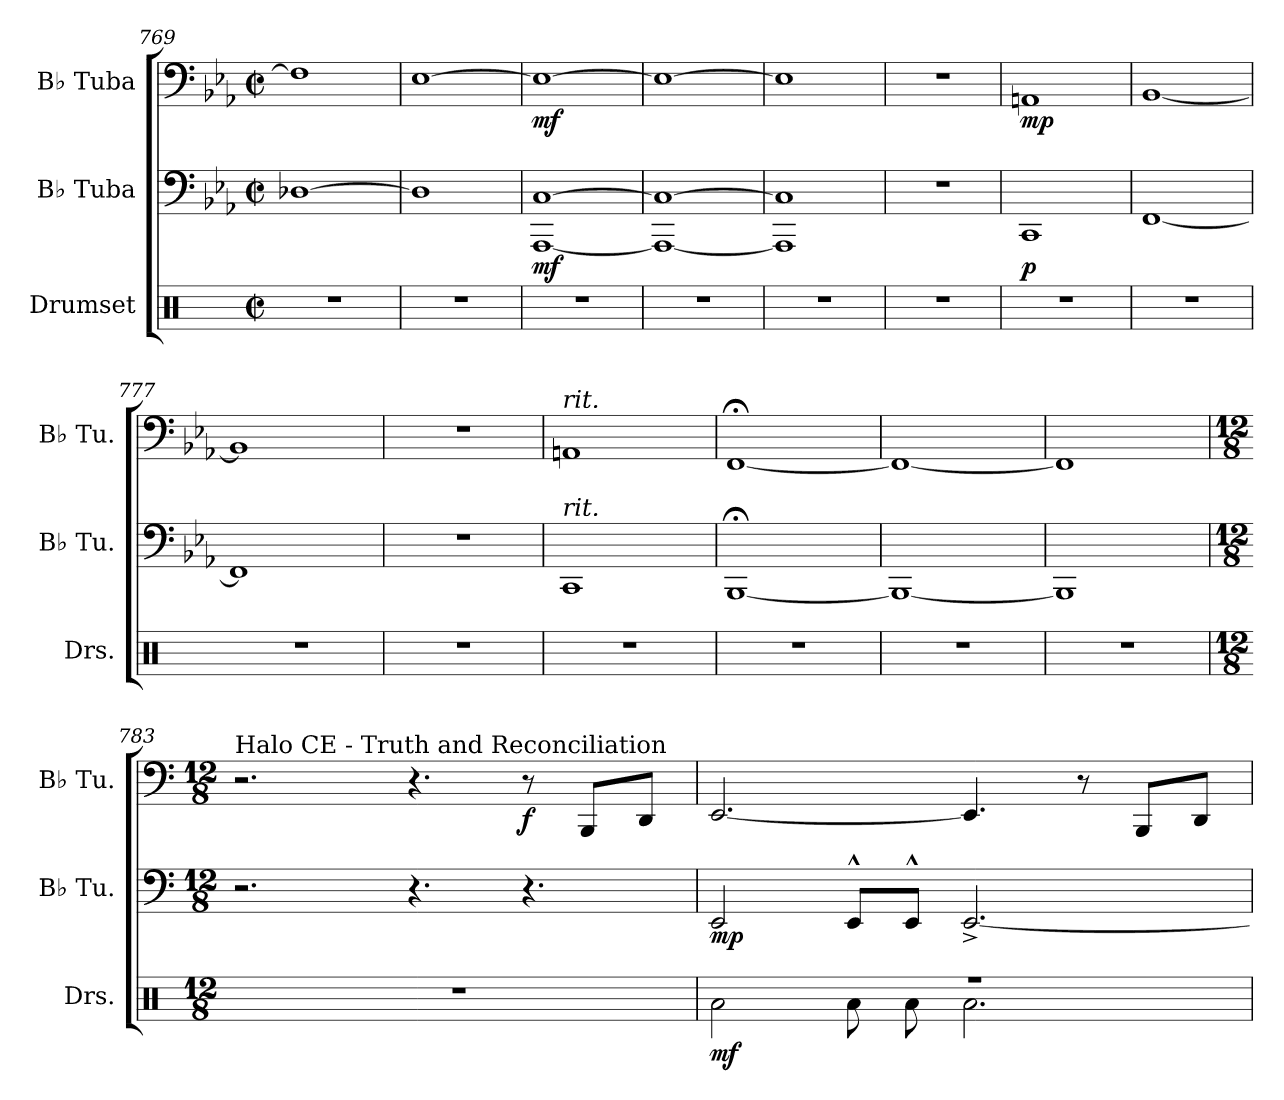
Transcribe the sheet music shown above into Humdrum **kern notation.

**kern	**dynam	**kern	**dynam	**kern	**dynam
*part3	*part3	*part2	*part2	*part1	*part1
*staff3	*staff3	*staff2	*staff2	*staff1	*staff1
*I"Drumset	*	*I"B♭ Tuba	*	*I"B♭ Tuba	*
*I'Drs.	*	*I'B♭ Tu.	*	*I'B♭ Tu.	*
*clefX	*	*clefF4	*	*clefF4	*
*k[]	*	*k[b-e-a-]	*	*k[b-e-a-]	*
*M2/2	*	*M2/2	*	*M2/2	*
*met(c|)	*	*met(c|)	*	*met(c|)	*
=769	=769	=769	=769	=769	=769
1r	.	[1D-X	.	1F]	.
=770	=770	=770	=770	=770	=770
1r	.	1D-]	.	[1E-	.
=771	=771	=771	=771	=771	=771
!	!	!	!LO:DY:b	!	!LO:DY:b
1r	.	[1AAA- [1C	mf	1E-_	mf
=772	=772	=772	=772	=772	=772
1r	.	1AAA-_ 1C_	.	1E-_	.
=773	=773	=773	=773	=773	=773
1r	.	1AAA-] 1C]	.	1E-]	.
=774	=774	=774	=774	=774	=774
1r	.	1r	.	1r	.
=775	=775	=775	=775	=775	=775
!	!	!	!LO:DY:b	!	!LO:DY:b
1r	.	1CC	p	1AAn	mp
!!LO:LB:g=z
=776	=776	=776	=776	=776	=776
1r	.	[1FF	.	[1BB-	.
=777	=777	=777	=777	=777	=777
1r	.	1FF]	.	1BB-]	.
=778	=778	=778	=778	=778	=778
1r	.	1r	.	1r	.
=779	=779	=779	=779	=779	=779
*	*	*	*	*MM120	*
!	!	!	!	!LO:TX:a:i:t=rit.	!
!	!	!LO:TX:a:i:t=rit.	!	!	!
1r	.	1CC	.	1AAn	.
=780	=780	=780	=780	=780	=780
*	*	*	*	*MM140	*
1r	.	[1BBB-;<	.	[1FF;<	.
=781	=781	=781	=781	=781	=781
1r	.	1BBB-_	.	1FF_	.
=782	=782	=782	=782	=782	=782
1r	.	1BBB-]	.	1FF]	.
=783	=783	=783	=783	=783	=783
*	*	*k[]	*	*k[]	*
*M12/8	*	*M12/8	*	*M12/8	*
*	*	*	*	*MM189	*
!	!	!	!	!LO:TX:a:t=Halo CE - Truth  and  Reconciliation	!
1.r	.	2.r	.	2.r	.
.	.	4.r	.	4.r	.
!	!	!	!	!	!LO:DY:b
.	.	4.r	.	8r	f
.	.	.	.	8BBB/L	.
.	.	.	.	8DD/J	.
=784	=784	=784	=784	=784	=784
*^	*	*	*	*	*
!	!	!LO:DY:b	!	!LO:DY:b	!	!
1.r	2Ra\	mf	2EE/	mp	[2.EE/	.
.	8Ra\	.	8EE^^/L	.	.	.
.	8Ra\	.	8EE^^/J	.	.	.
.	2.Ra\	.	[2.EE^/	.	4.EE/]	.
.	.	.	.	.	8r	.
.	.	.	.	.	8BBB/L	.
.	.	.	.	.	8DD/J	.
*v	*v	*	*	*	*	*
=	=	=	=	=	=
*-	*-	*-	*-	*-	*-
